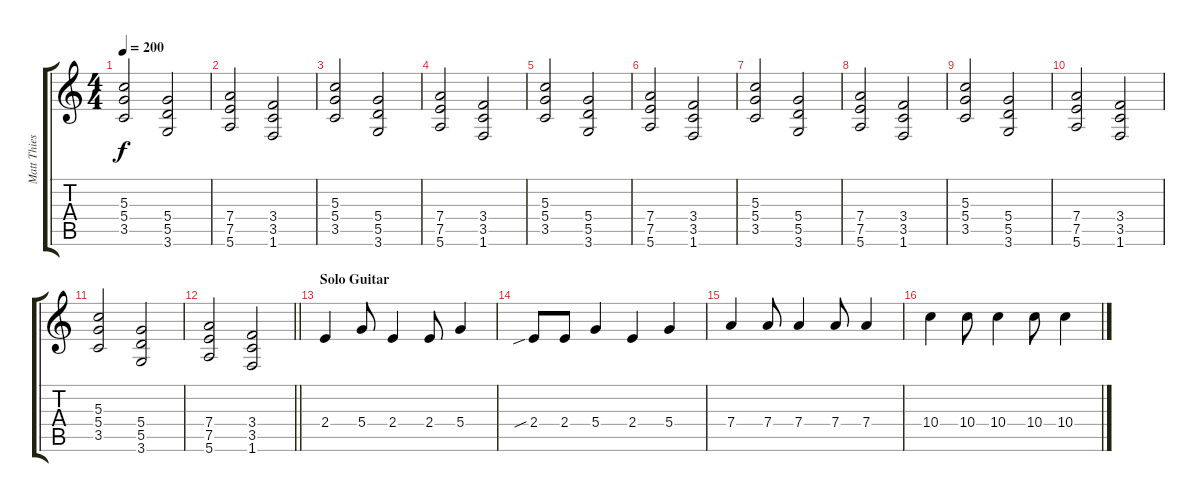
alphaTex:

\track ("Matt Thiesen" "Matt Thies") {instrument distortionguitar}
\staff {score tabs}
\tuning (E4 B3 G3 D3 A2 E2) {hide}
\ts (4 4)
\tempo 200
\clef g2
\ks c
(5.3 5.4 3.5).2{dy f} (5.4 5.5 3.6).2 |
(7.4 7.5 5.6).2 (3.4 3.5 1.6).2 |
(5.3 5.4 3.5).2 (5.4 5.5 3.6).2 |
(7.4 7.5 5.6).2 (3.4 3.5 1.6).2 |
(5.3 5.4 3.5).2 (5.4 5.5 3.6).2 |
(7.4 7.5 5.6).2 (3.4 3.5 1.6).2 |
(5.3 5.4 3.5).2 (5.4 5.5 3.6).2 |
(7.4 7.5 5.6).2 (3.4 3.5 1.6).2 |
(5.3 5.4 3.5).2 (5.4 5.5 3.6).2 |
(7.4 7.5 5.6).2 (3.4 3.5 1.6).2 |
(5.3 5.4 3.5).2 (5.4 5.5 3.6).2 |
\barLineRight lightlight
(7.4 7.5 5.6).2 (3.4 3.5 1.6).2 |
\section ("" "Solo Guitar")
2.4.4 5.4.8 2.4.4 2.4.8 5.4.4 |
2.4{sib}.8 2.4.8 5.4.4 2.4.4 5.4.4 |
7.4.4 7.4.8 7.4.4 7.4.8 7.4.4 |
10.4.4 10.4.8 10.4.4 10.4.8 10.4.4
